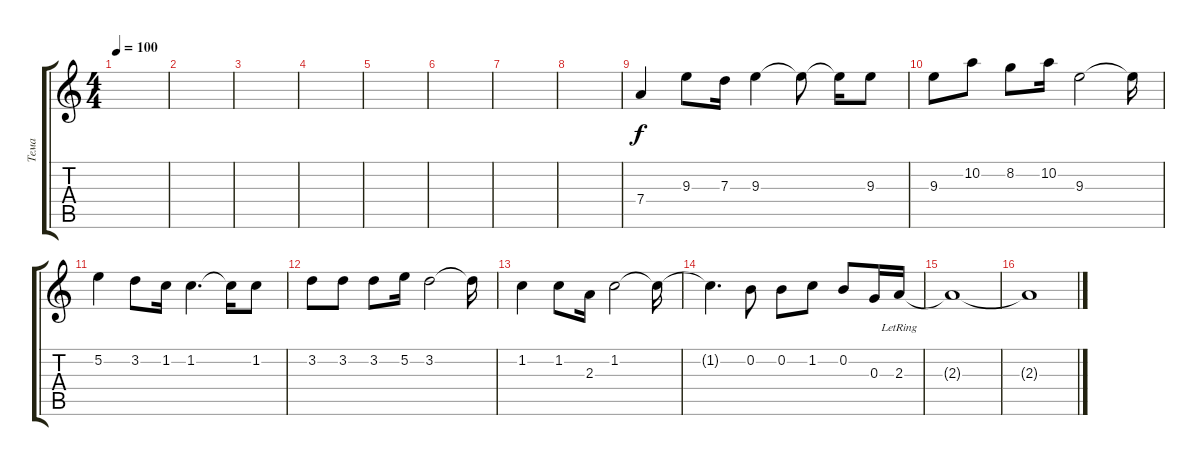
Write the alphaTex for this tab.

\track ("Тема" "Тема") {instrument overdrivenguitar}
\staff {score tabs}
\tuning (E4 B3 G3 D3 A2 E2) {hide}
\ts (4 4)
\tempo 100
\clef g2
\ks c
|
|
|
|
|
|
|
|
7.4.4 9.3.8 7.3.16 9.3.4 9.3{t}.8 9.3{t}.16 9.3.8 |
9.3.8 10.2.8 8.2.8 10.2.16 9.3.2 9.3{t}.16 |
5.2.4 3.2.8 1.2.16 1.2.4{d} 1.2{t}.16 1.2.8 |
3.2.8 3.2.8 3.2.8 5.2.16 3.2.2 3.2{t}.16 |
1.2.4 1.2.8 2.3.16 1.2.2 1.2{t}.16 |
1.2{t}.4{d} 0.2.8 0.2.8 1.2.8 0.2.8 0.3.16 2.3{lr}.16 |
2.3{t}.1 |
2.3{t}.1
